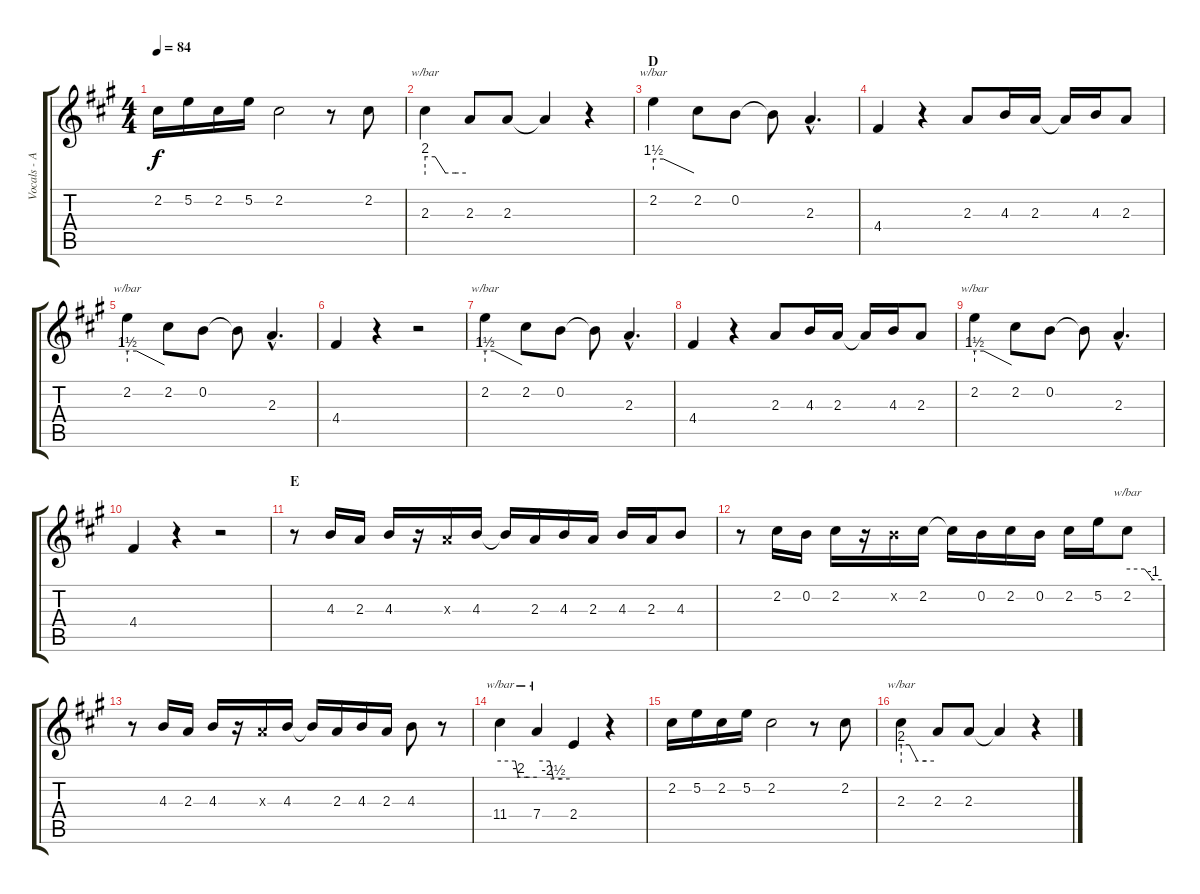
\track ("Vocals - Anthony K" "Vocals - A") {instrument distortionguitar}
\staff {score tabs}
\tuning (E4 B3 G3 D3 A2 E2) {hide}
\ts (4 4)
\tempo 84
\clef g2
\ks a
2.2.16{dy f} 5.2.16 2.2.16 5.2.16 2.2.2 r.8 2.2.8 |
2.3.4{tbe (custom default 0 8 15 8 30 0 45 0 60 0)} 2.3.8 2.3.8 2.3{t}.4 r.4 |
\section ("" "D")
2.2.4{tbe (custom default 0 6 15 6 60 0)} 2.2.8 0.2.8 0.2{t}.8 2.3{hac}.4{d} |
4.4.4 r.4 2.3.8 4.3.16 2.3.16 2.3{t}.16 4.3.16 2.3.8 |
2.2.4{tbe (custom default 0 6 15 6 60 0)} 2.2.8 0.2.8 0.2{t}.8 2.3{hac}.4{d} |
4.4.4 r.4 r.2 |
2.2.4{tbe (custom default 0 6 15 6 60 0)} 2.2.8 0.2.8 0.2{t}.8 2.3{hac}.4{d} |
4.4.4 r.4 2.3.8 4.3.16 2.3.16 2.3{t}.16 4.3.16 2.3.8 |
2.2.4{tbe (custom default 0 6 15 6 60 0)} 2.2.8 0.2.8 0.2{t}.8 2.3{hac}.4{d} |
4.4.4 r.4 r.2 |
\section ("" "E")
r.8 4.3.16 2.3.16 4.3.16 r.16 2.3{x}.16 4.3.16 4.3{t}.16 2.3.16 4.3.16 2.3.16 4.3.16 2.3.16 4.3.8 |
r.8 2.2.16 0.2.16 2.2.16 r.16 0.2{x}.16 2.2.16 2.2{t}.16 0.2.16 2.2.16 0.2.16 2.2.16 5.2.16 2.2.8{tbe (custom default 0 0 30 0 45 -4 60 -4)} |
r.8 4.3.16 2.3.16 4.3.16 r.16 2.3{x}.16 4.3.16 4.3{t}.16 2.3.16 4.3.16 2.3.16 4.3.8 r.8 |
11.4.4{tbe (custom default 0 0 25 0 30 -8 45 -8 60 -8)} 7.4.4{tbe (custom default 0 0 24 0 30 -10 45 -10 60 -10)} 2.4.4 r.4 |
2.2.16 5.2.16 2.2.16 5.2.16 2.2.2 r.8 2.2.8 |
2.3.4{tbe (custom default 0 8 15 8 30 0 45 0 60 0)} 2.3.8 2.3.8 2.3{t}.4 r.4
